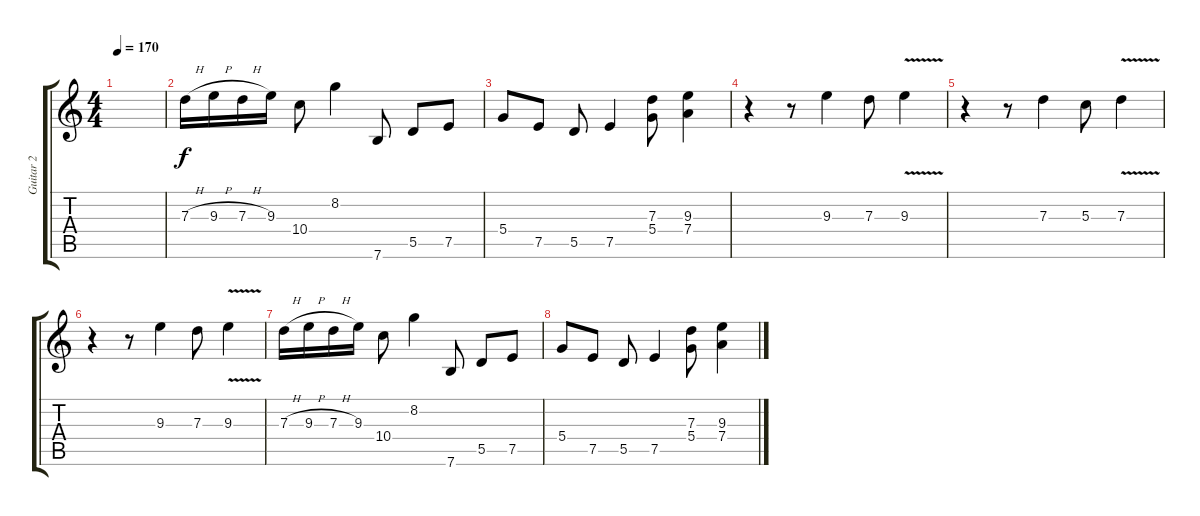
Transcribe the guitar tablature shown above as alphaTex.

\track ("Guitar 2" "Guitar 2") {instrument distortionguitar}
\staff {score tabs}
\tuning (E4 B3 G3 D3 A2 E2) {hide}
\ts (4 4)
\tempo 170
\clef g2
\ks c
|
7.3{h}.16 9.3{h}.16 7.3{h}.16 9.3.16 10.4.8 8.2.4 7.6.8 5.5.8 7.5.8 |
5.4.8 7.5.8 5.5.8 7.5.4 (7.3 5.4).8 (9.3 7.4).4 |
r.4 r.8 9.3.4 7.3.8 9.3{v}.4 |
r.4 r.8 7.3.4 5.3.8 7.3{v}.4 |
r.4 r.8 9.3.4 7.3.8 9.3{v}.4 |
7.3{h}.16 9.3{h}.16 7.3{h}.16 9.3.16 10.4.8 8.2.4 7.6.8 5.5.8 7.5.8 |
5.4.8 7.5.8 5.5.8 7.5.4 (7.3 5.4).8 (9.3 7.4).4
